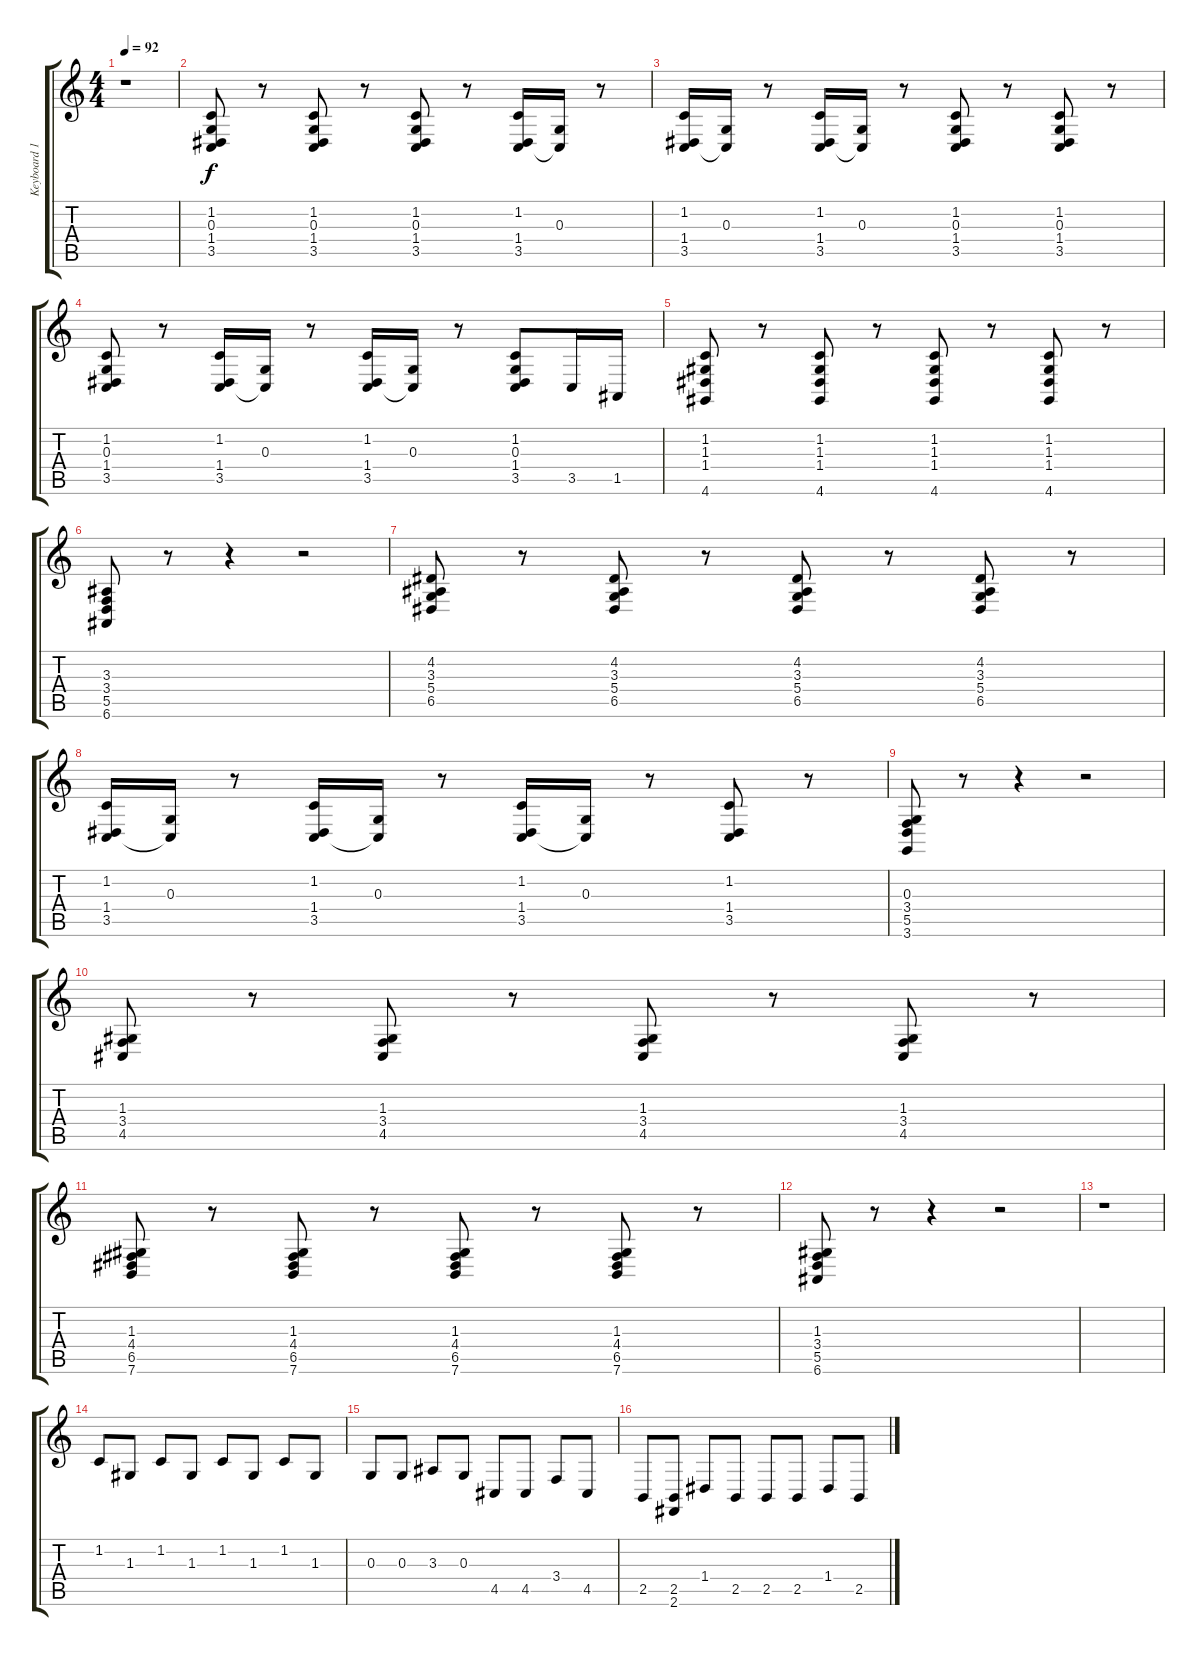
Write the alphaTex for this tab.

\track ("Keyboard 1" "Keyboard 1") {instrument pizzicatostrings}
\staff {score tabs}
\tuning (E4 B3 G3 D3 A2 E2) {hide}
\ts (4 4)
\tempo 92
\clef g2
\ks c
r.1{dy f instrument pizzicatostrings} |
(1.2 0.3 1.4 3.5).8 r.8 (1.2 0.3 1.4 3.5).8 r.8 (1.2 0.3 1.4 3.5).8 r.8 (1.2 1.4 3.5).16 (0.3 3.5{t}).16 r.8 |
(1.2 1.4 3.5).16 (0.3 3.5{t}).16 r.8 (1.2 1.4 3.5).16 (0.3 3.5{t}).16 r.8 (1.2 0.3 1.4 3.5).8 r.8 (1.2 0.3 1.4 3.5).8 r.8 |
(1.2 0.3 1.4 3.5).8 r.8 (1.2 1.4 3.5).16 (0.3 3.5{t}).16 r.8 (1.2 1.4 3.5).16 (0.3 3.5{t}).16 r.8 (1.2 0.3 1.4 3.5).8 3.5.16 1.5.16 |
(1.2 1.3 1.4 4.6).8 r.8 (1.2 1.3 1.4 4.6).8 r.8 (1.2 1.3 1.4 4.6).8 r.8 (1.2 1.3 1.4 4.6).8 r.8 |
(3.3 3.4 5.5 6.6).8 r.8 r.4 r.2 |
(4.2 3.3 5.4 6.5).8 r.8 (4.2 3.3 5.4 6.5).8 r.8 (4.2 3.3 5.4 6.5).8 r.8 (4.2 3.3 5.4 6.5).8 r.8 |
(1.2 1.4 3.5).16 (0.3 3.5{t}).16 r.8 (1.2 1.4 3.5).16 (0.3 3.5{t}).16 r.8 (1.2 1.4 3.5).16 (0.3 3.5{t}).16 r.8 (1.2 1.4 3.5).8 r.8 |
(0.3 3.4 5.5 3.6).8 r.8 r.4 r.2 |
(1.3 3.4 4.5).8 r.8 (1.3 3.4 4.5).8 r.8 (1.3 3.4 4.5).8 r.8 (1.3 3.4 4.5).8 r.8 |
(1.3 4.4 6.5 7.6).8 r.8 (1.3 4.4 6.5 7.6).8 r.8 (1.3 4.4 6.5 7.6).8 r.8 (1.3 4.4 6.5 7.6).8 r.8 |
(1.3 3.4 5.5 6.6).8 r.8 r.4 r.2 |
r.1 |
1.2.8{volume 10} 1.3.8 1.2.8 1.3.8 1.2.8 1.3.8 1.2.8 1.3.8 |
0.3.8 0.3.8 3.3.8 0.3.8 4.5.8 4.5.8 3.4.8 4.5.8 |
2.5.8 (2.5 2.6).8 1.4.8 2.5.8 2.5.8 2.5.8 1.4.8 2.5.8
